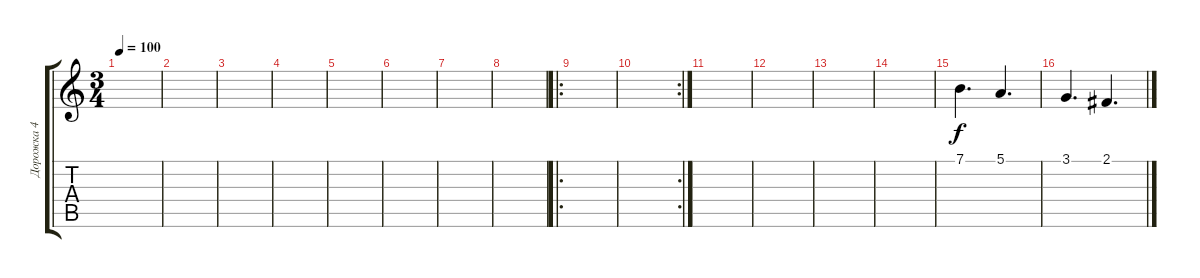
\track ("Дорожка 4" "Дорожка 4") {instrument violin}
\staff {score tabs}
\tuning (E4 B3 G3 D3 A2 E2) {hide}
\ts (3 4)
\tempo 100
\clef g2
\ks c
|
|
|
|
|
|
|
|
\ro
|
\rc 2
|
|
|
|
|
7.1.4{d} 5.1.4{d} |
3.1.4{d} 2.1.4{d}
